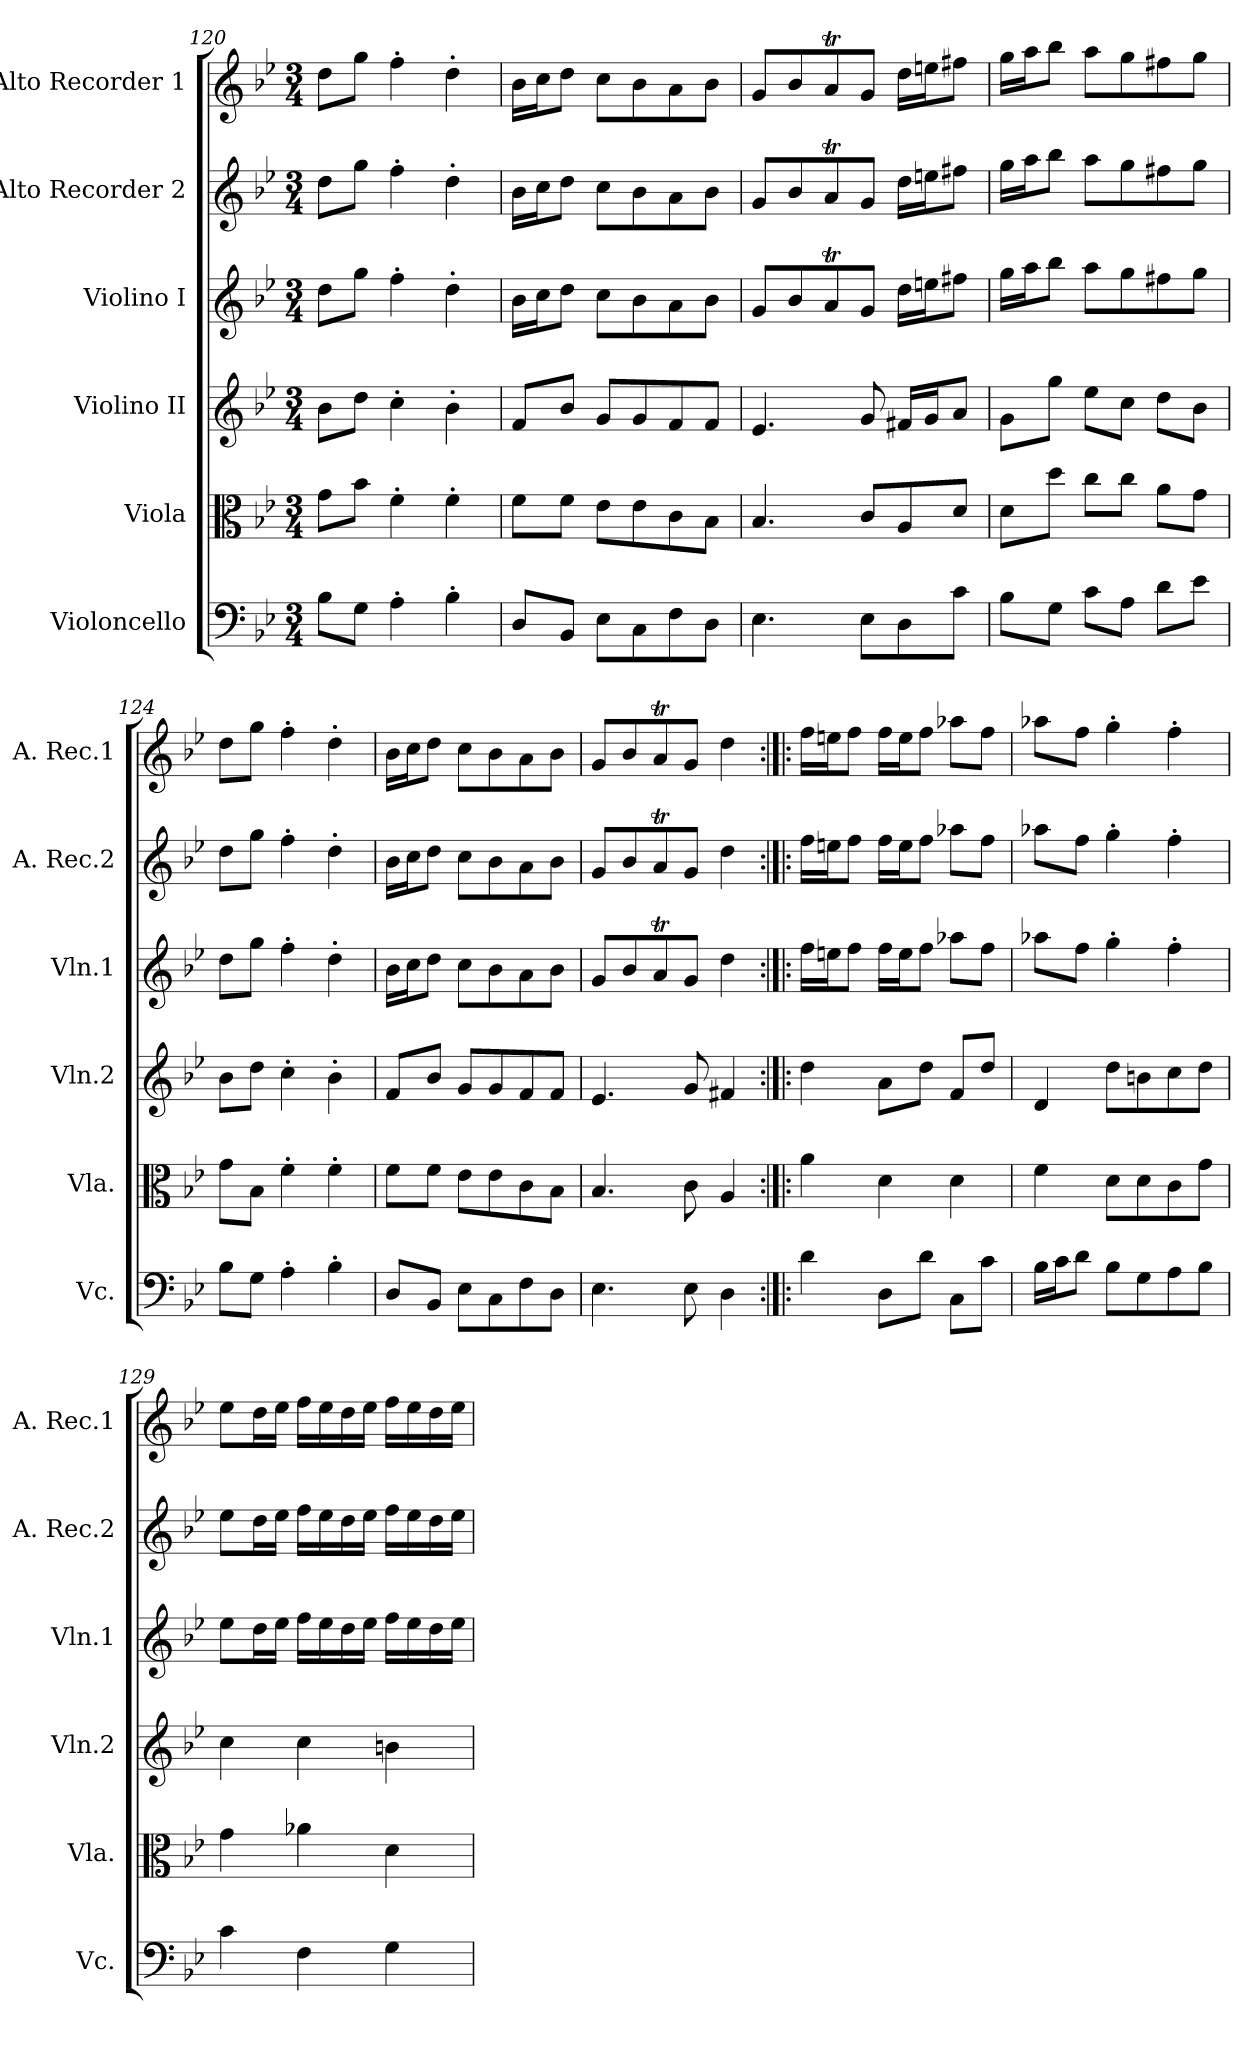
**kern	**kern	**kern	**kern	**kern	**kern
*part6	*part5	*part4	*part3	*part2	*part1
*staff6	*staff5	*staff4	*staff3	*staff2	*staff1
*I"Violoncello	*I"Viola	*I"Violino II	*I"Violino I	*I"Alto Recorder 2	*I"Alto Recorder 1
*I'Vc.	*I'Vla.	*I'Vln.2	*I'Vln.1	*I'A. Rec.2	*I'A. Rec.1
*clefF4	*clefC3	*clefG2	*clefG2	*clefG2	*clefG2
*k[b-e-]	*k[b-e-]	*k[b-e-]	*k[b-e-]	*k[b-e-]	*k[b-e-]
*M3/4	*M3/4	*M3/4	*M3/4	*M3/4	*M3/4
=120	=120	=120	=120	=120	=120
8B-\L	8g\L	8b-\L	8dd\L	8dd\L	8dd\L
8G\J	8b-\J	8dd\J	8gg\J	8gg\J	8gg\J
4A'\	4f'\	4cc'\	4ff'\	4ff'\	4ff'\
4B-'\	4f'\	4b-'\	4dd'\	4dd'\	4dd'\
=121	=121	=121	=121	=121	=121
8D/L	8f\L	8f/L	16b-\LL	16b-\LL	16b-\LL
.	.	.	16cc\J	16cc\J	16cc\J
8BB-/J	8f\J	8b-/J	8dd\J	8dd\J	8dd\J
8E-\L	8e-\L	8g/L	8cc\L	8cc\L	8cc\L
8C\	8e-\	8g/	8b-\	8b-\	8b-\
8F\	8c\	8f/	8a\	8a\	8a\
8D\J	8B-\J	8f/J	8b-\J	8b-\J	8b-\J
=122	=122	=122	=122	=122	=122
4.E-\	4.B-/	4.e-/	8g/L	8g/L	8g/L
.	.	.	8b-/	8b-/	8b-/
.	.	.	8at/	8at/	8at/
8E-\L	8c/L	8g/	8g/J	8g/J	8g/J
8D\	8A/	16f#X/LL	16dd\LL	16dd\LL	16dd\LL
.	.	16g/J	16een\J	16een\J	16een\J
8c\J	8d/J	8a/J	8ff#X\J	8ff#X\J	8ff#X\J
=123	=123	=123	=123	=123	=123
8B-\L	8d\L	8g\L	16gg\LL	16gg\LL	16gg\LL
.	.	.	16aa\J	16aa\J	16aa\J
8G\J	8dd\J	8gg\J	8bb-\J	8bb-\J	8bb-\J
8c\L	8cc\L	8ee-\L	8aa\L	8aa\L	8aa\L
8A\J	8cc\J	8cc\J	8gg\	8gg\	8gg\
8d\L	8a\L	8dd\L	8ff#X\	8ff#X\	8ff#X\
8e-\J	8g\J	8b-\J	8gg\J	8gg\J	8gg\J
=124	=124	=124	=124	=124	=124
8B-\L	8g\L	8b-\L	8dd\L	8dd\L	8dd\L
8G\J	8B-\J	8dd\J	8gg\J	8gg\J	8gg\J
4A'\	4f'\	4cc'\	4ff'\	4ff'\	4ff'\
4B-'\	4f'\	4b-'\	4dd'\	4dd'\	4dd'\
=125	=125	=125	=125	=125	=125
8D/L	8f\L	8f/L	16b-\LL	16b-\LL	16b-\LL
.	.	.	16cc\J	16cc\J	16cc\J
8BB-/J	8f\J	8b-/J	8dd\J	8dd\J	8dd\J
8E-\L	8e-\L	8g/L	8cc\L	8cc\L	8cc\L
8C\	8e-\	8g/	8b-\	8b-\	8b-\
8F\	8c\	8f/	8a\	8a\	8a\
8D\J	8B-\J	8f/J	8b-\J	8b-\J	8b-\J
=126	=126	=126	=126	=126	=126
4.E-\	4.B-/	4.e-/	8g/L	8g/L	8g/L
.	.	.	8b-/	8b-/	8b-/
.	.	.	8at/	8at/	8at/
8E-\	8c\	8g/	8g/J	8g/J	8g/J
4D\	4A/	4f#X/	4dd\	4dd\	4dd\
=127:|!|:	=127:|!|:	=127:|!|:	=127:|!|:	=127:|!|:	=127:|!|:
4d\	4a\	4dd\	16ff\LL	16ff\LL	16ff\LL
.	.	.	16een\J	16een\J	16een\J
.	.	.	8ff\J	8ff\J	8ff\J
8D\L	4d\	8a\L	16ff\LL	16ff\LL	16ff\LL
.	.	.	16ee\J	16ee\J	16ee\J
8d\J	.	8dd\J	8ff\J	8ff\J	8ff\J
8C\L	4d\	8f/L	8aa-X\L	8aa-X\L	8aa-X\L
8c\J	.	8dd/J	8ff\J	8ff\J	8ff\J
=128	=128	=128	=128	=128	=128
16B-\LL	4f\	4d/	8aa-X\L	8aa-X\L	8aa-X\L
16c\J	.	.	.	.	.
8d\J	.	.	8ff\J	8ff\J	8ff\J
8B-\L	8d\L	8dd\L	4gg'\	4gg'\	4gg'\
8G\	8d\	8bn\	.	.	.
8A\	8c\	8cc\	4ff'\	4ff'\	4ff'\
8B-\J	8g\J	8dd\J	.	.	.
!!LO:LB:g=z
=129	=129	=129	=129	=129	=129
4c\	4g\	4cc\	8ee-\L	8ee-\L	8ee-\L
.	.	.	16dd\L	16dd\L	16dd\L
.	.	.	16ee-\JJ	16ee-\JJ	16ee-\JJ
4F\	4a-X\	4cc\	16ff\LL	16ff\LL	16ff\LL
.	.	.	16ee-\	16ee-\	16ee-\
.	.	.	16dd\	16dd\	16dd\
.	.	.	16ee-\JJ	16ee-\JJ	16ee-\JJ
4G\	4d\	4bn\	16ff\LL	16ff\LL	16ff\LL
.	.	.	16ee-\	16ee-\	16ee-\
.	.	.	16dd\	16dd\	16dd\
.	.	.	16ee-\JJ	16ee-\JJ	16ee-\JJ
=	=	=	=	=	=
*-	*-	*-	*-	*-	*-
